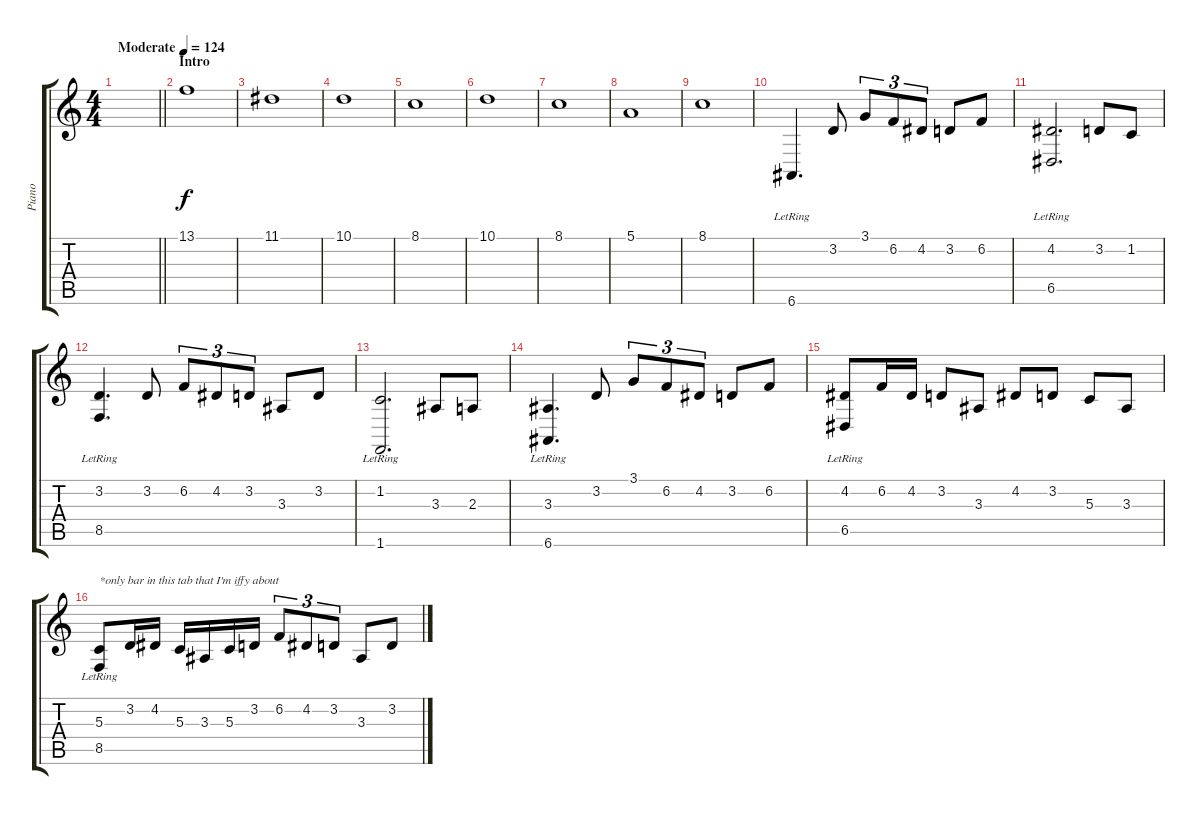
\track ("Piano" "Piano") {instrument acousticgrandpiano}
\staff {score tabs}
\tuning (E4 B3 G3 D3 A2 E2) {hide}
\ts (4 4)
\tempo (124 "Moderate")
\clef g2
\barLineRight lightlight
\ks c
|
\section ("" "Intro")
13.1.1 |
11.1.1 |
10.1.1 |
8.1.1 |
10.1.1 |
8.1.1 |
5.1.1 |
8.1.1 |
6.6{lr}.4{d} 3.2.8 3.1.8{tu (3 2)} 6.2.8{tu (3 2)} 4.2.8{tu (3 2)} 3.2.8 6.2.8 |
(4.2 6.5{lr}).2{d} 3.2.8 1.2.8 |
(3.2 8.5{lr}).4{d} 3.2.8 6.2.8{tu (3 2)} 4.2.8{tu (3 2)} 3.2.8{tu (3 2)} 3.3.8 3.2.8 |
(1.2 1.6{lr}).2{d} 3.3.8 2.3.8 |
(3.3 6.6{lr}).4{d} 3.2.8 3.1.8{tu (3 2)} 6.2.8{tu (3 2)} 4.2.8{tu (3 2)} 3.2.8 6.2.8 |
(4.2 6.5{lr}).8 6.2.16 4.2.16 3.2.8 3.3.8 4.2.8 3.2.8 5.3.8 3.3.8 |
(5.3 8.5{lr}).8{txt "*only bar in this tab that I'm iffy about"} 3.2.16 4.2.16 5.3.16 3.3.16 5.3.16 3.2.16 6.2.8{tu (3 2)} 4.2.8{tu (3 2)} 3.2.8{tu (3 2)} 3.3.8 3.2.8
